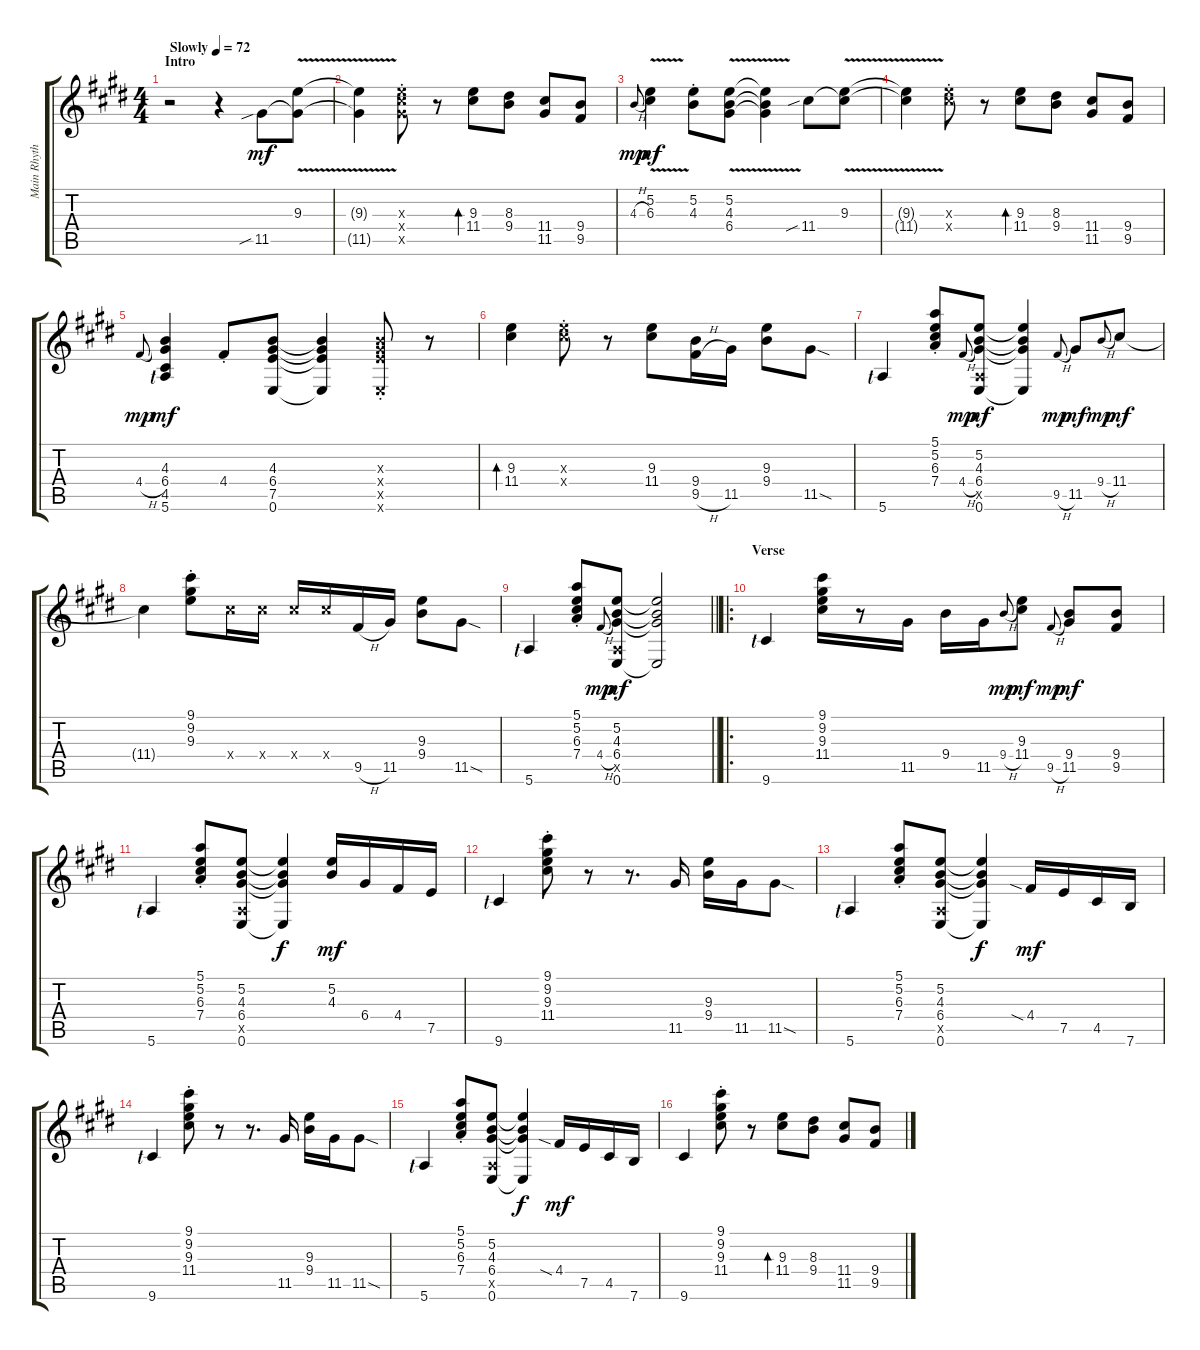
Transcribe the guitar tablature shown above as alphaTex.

\track ("Main Rhythm" "Main Rhyth") {instrument electricguitarclean}
\staff {score tabs}
\tuning (E4 B3 G3 D3 A2 E2) {hide}
\ts (4 4)
\section ("" "Intro")
\tempo (72 "Slowly")
\clef g2
\ks e
r.2{dy mf instrument electricguitarclean} r.4 11.5{sib}.8 (9.3{v} 11.5{v t}).8 |
(9.3{t} 11.5{t}).4 (9.3{st x} 11.4{st x} 11.5{st x}).8 r.8 (9.3 11.4).8{bd 120} (8.3 9.4).8 (11.4 11.5).8 (9.4 9.5).8 |
4.3{h}.8{gr onbeat dy mp} (5.2{v} 6.3{v}).4{dy mf} (5.2{st} 4.3{st}).8 (5.2{v} 4.3{v} 6.4{v}).8 (5.2{t} 4.3{t} 6.4{t}).4 11.4{sib}.8 (9.3{v} 11.4{v t}).8 |
(9.3{t} 11.4{t}).4 (9.3{st x} 11.4{st x}).8 r.8 (9.3 11.4).8{bd 120} (8.3 9.4).8 (11.4 11.5).8 (9.4 9.5).8 |
4.4{h}.8{gr onbeat dy mp} (4.3 6.4 4.5 5.6{lf 1}).4{dy mf} 4.4{st}.8 (4.3 6.4 7.5 0.6).8 (4.3{t} 6.4{t} 7.5{t} 0.6{t}).4 (4.3{st x} 6.4{st x} 7.5{st x} 0.6{st x}).8 r.8 |
(9.3 11.4).4{bd 120} (9.3{st x} 11.4{st x}).8 r.8 (9.3 11.4).8 (9.4 9.5{h}).16 11.5.16 (9.3 9.4).8 11.5{sod}.8 |
5.6{lf 1}.4 (5.1{st} 5.2{st} 6.3{st} 7.4{st}).8 4.4{h}.8{gr onbeat dy mp} (5.2 4.3 6.4 0.5{x} 0.6).8{dy mf} (5.2{t} 4.3{t} 6.4{t} 0.6{t}).4 9.5{h}.8{gr onbeat dy mp} 11.5.8{dy mf} 9.4{h}.8{gr onbeat dy mp} 11.4.8{dy mf} |
11.4{t}.4 (9.1{st} 9.2{st} 9.3{st}).8 11.4{x}.16 11.4{x}.16 11.4{x}.16 11.4{x}.16 9.5{h}.16 11.5.16 (9.3 9.4).8 11.5{sod}.8 |
\barLineRight lightlight
5.6{lf 1}.4 (5.1{st} 5.2{st} 6.3{st} 7.4{st}).8 4.4{h}.8{gr onbeat dy mp} (5.2 4.3 6.4 0.5{x} 0.6).8{dy mf} (5.2{t} 4.3{t} 6.4{t} 0.6{t}).2 |
\ro
\section ("" "Verse")
9.6{lf 1}.4 (9.1 9.2 9.3 11.4).16 r.8 11.5.16 9.4.16 11.5.16 9.4{h}.8{gr onbeat dy mp} (9.3 11.4).8{dy mf} 9.5{h}.8{gr onbeat dy mp} (9.4 11.5).8{dy mf} (9.4 9.5).8 |
5.6{lf 1}.4 (5.1{st} 5.2{st} 6.3{st} 7.4{st}).8 (5.2 4.3 6.4 0.5{x} 0.6).8 (5.2{t} 4.3{t} 6.4{t} 0.6{t}).4{dy f} (5.2 4.3).16{dy mf} 6.4.16 4.4.16 7.5.16 |
9.6{lf 1}.4 (9.1{st} 9.2{st} 9.3{st} 11.4{st}).8 r.8 r.8{d} 11.5.16 (9.3 9.4).16 11.5.16 11.5{sod}.8 |
5.6{lf 1}.4 (5.1{st} 5.2{st} 6.3{st} 7.4{st}).8 (5.2 4.3 6.4 0.5{x} 0.6).8 (5.2{t} 4.3{t} 6.4{t} 0.6{t}).4{dy f} 4.4{sia}.16{dy mf} 7.5.16 4.5.16 7.6.16 |
9.6{lf 1}.4 (9.1{st} 9.2{st} 9.3{st} 11.4{st}).8 r.8 r.8{d} 11.5.16 (9.3 9.4).16 11.5.16 11.5{sod}.8 |
5.6{lf 1}.4 (5.1{st} 5.2{st} 6.3{st} 7.4{st}).8 (5.2 4.3 6.4 0.5{x} 0.6).8 (5.2{t} 4.3{t} 6.4{t} 0.6{t}).4{dy f} 4.4{sia}.16{dy mf} 7.5.16 4.5.16 7.6.16 |
9.6.4 (9.1{st} 9.2{st} 9.3{st} 11.4{st}).8 r.8 (9.3 11.4).8{bd 120} (8.3 9.4).8 (11.4 11.5).8 (9.4 9.5).8
